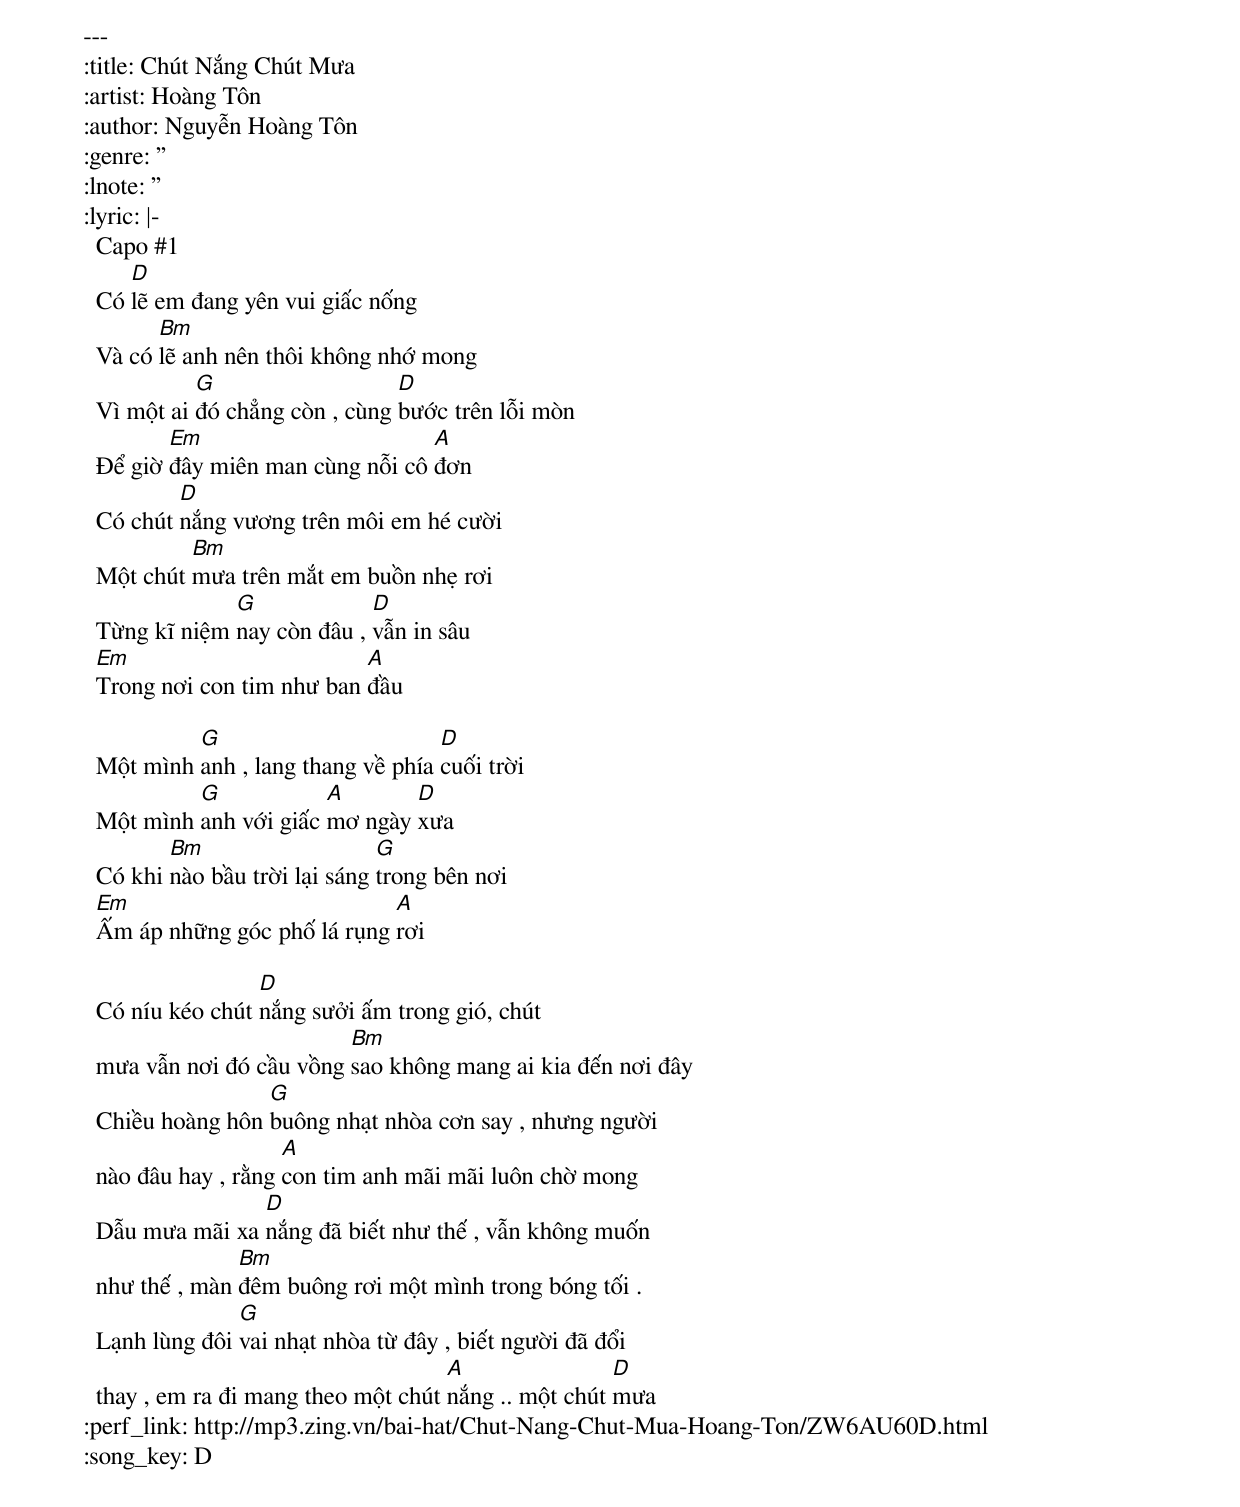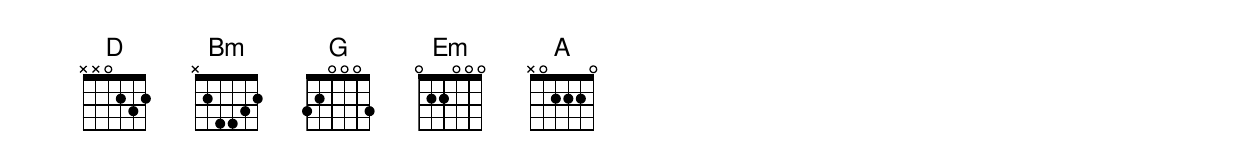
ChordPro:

---
:title: Chút Nắng Chút Mưa
:artist: Hoàng Tôn
:author: Nguyễn Hoàng Tôn
:genre: ''
:lnote: ''
:lyric: |-
  Capo #1
  Có [D]lẽ em đang yên vui giấc nống
  Và có [Bm]lẽ anh nên thôi không nhớ mong
  Vì một ai [G]đó chẳng còn , cùng [D]bước trên lỗi mòn
  Để giờ [Em]đây miên man cùng nỗi cô [A]đơn
  Có chút [D]nắng vương trên môi em hé cười
  Một chút [Bm]mưa trên mắt em buồn nhẹ rơi
  Từng kĩ niệm [G]nay còn đâu , [D]vẫn in sâu
  [Em]Trong nơi con tim như ban [A]đầu

  Một mình [G]anh , lang thang về phía [D]cuối trời
  Một mình [G]anh với giấc [A]mơ ngày [D]xưa
  Có khi [Bm]nào bầu trời lại sáng [G]trong bên nơi
  [Em]Ấm áp những góc phố lá rụng [A]rơi

  Có níu kéo chút [D]nắng sưởi ấm trong gió, chút
  mưa vẫn nơi đó cầu vồng [Bm]sao không mang ai kia đến nơi đây
  Chiều hoàng hôn [G]buông nhạt nhòa cơn say , nhưng người
  nào đâu hay , rằng [A]con tim anh mãi mãi luôn chờ mong
  Dẫu mưa mãi xa [D]nắng đã biết như thế , vẫn không muốn
  như thế , màn [Bm]đêm buông rơi một mình trong bóng tối .
  Lạnh lùng đôi [G]vai nhạt nhòa từ đây , biết người đã đổi
  thay , em ra đi mang theo một chút [A]nắng .. một chút [D]mưa
:perf_link: http://mp3.zing.vn/bai-hat/Chut-Nang-Chut-Mua-Hoang-Ton/ZW6AU60D.html
:song_key: D
